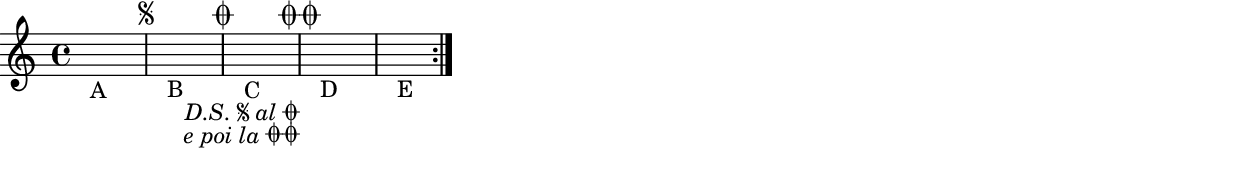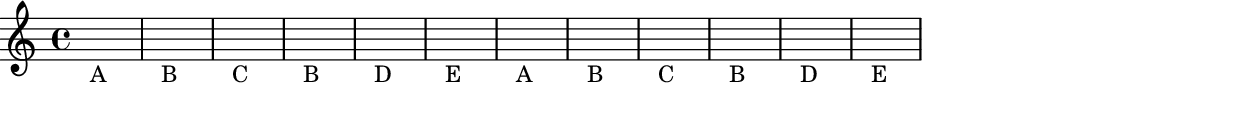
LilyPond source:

%% Generated by lilypond-book
%% Options: [exampleindent=10.16\mm,indent=0\mm,line-width=160\mm,paper-height=845.047\pt,paper-width=597.508\pt,papersize='(cons (* 597.508 pt) (* 845.047 pt))]
\include "lilypond-book-preamble.ly"


% ****************************************************************
% Start cut-&-pastable-section
% ****************************************************************

#(ly:set-option 'eps-box-padding 3.000000)



\paper {
  #(set-paper-size '(cons (* 597.508 pt) (* 845.047 pt)))
  indent = 0\mm
  line-width = 160\mm
  % offset the left padding, also add 1mm as lilypond creates cropped
  % images with a little space on the right
  line-width = #(- line-width (* mm  3.000000) (* mm 1))
}

\layout {
  
}




% ****************************************************************
% ly snippet:
% ****************************************************************
\sourcefilename "/lilypond-2.25.21/input/regression/repeat-segno-in-volta-middle.ly"
\sourcefileline 0
\version "2.23.6"

#(ly:set-option 'warning-as-error #t)

\header {
  texidoc="This tests a @code{\\repeat segno} inside and in the middle
of a @code{\\repeat volta}.  The music unfolds to ABCBDE ABCBDE."
}

piece = \new Voice \fixed c' {
  \repeat volta 2 {
    s1_"A"
    \repeat segno 2 {
      s1_"B"
      \alternative {
        s1_"C"
        s1_"D"
      }
    }
    s1_"E"
  }
}

\new Score { \piece }
\new Score { \unfoldRepeats \piece }



% ****************************************************************
% end ly snippet
% ****************************************************************
